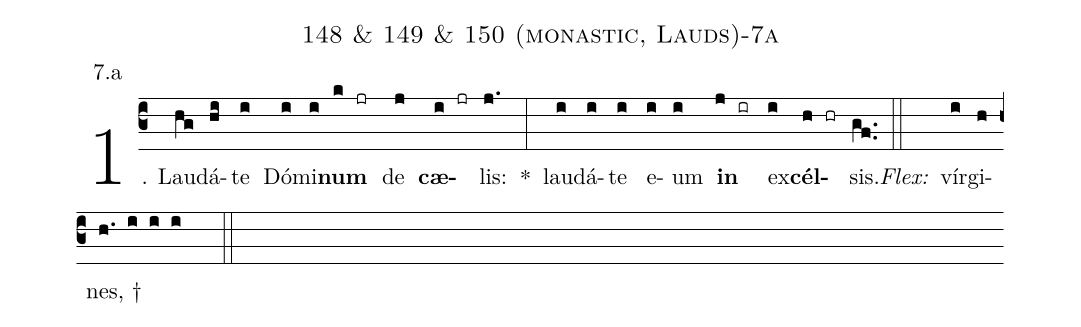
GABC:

name: 148 & 149 & 150 (monastic, Lauds)-7a;
annotation: 7.a;
%%
(c3)1. Lau(hg)dá(hi)te(i) Dó(i)mi(i)<b>num</b>(k jr) de(j) <b>cæ</b>(i jr)lis:(j.) *(:) lau(i)dá(i)te(i) e(i)um(i) <b>in</b>(j ir) ex(i)<b>cél</b>(h hr)sis.(gf..) (::)
<i>Flex:</i>()  vír(i)gi(h)nes, †(h. i i i  ::)
